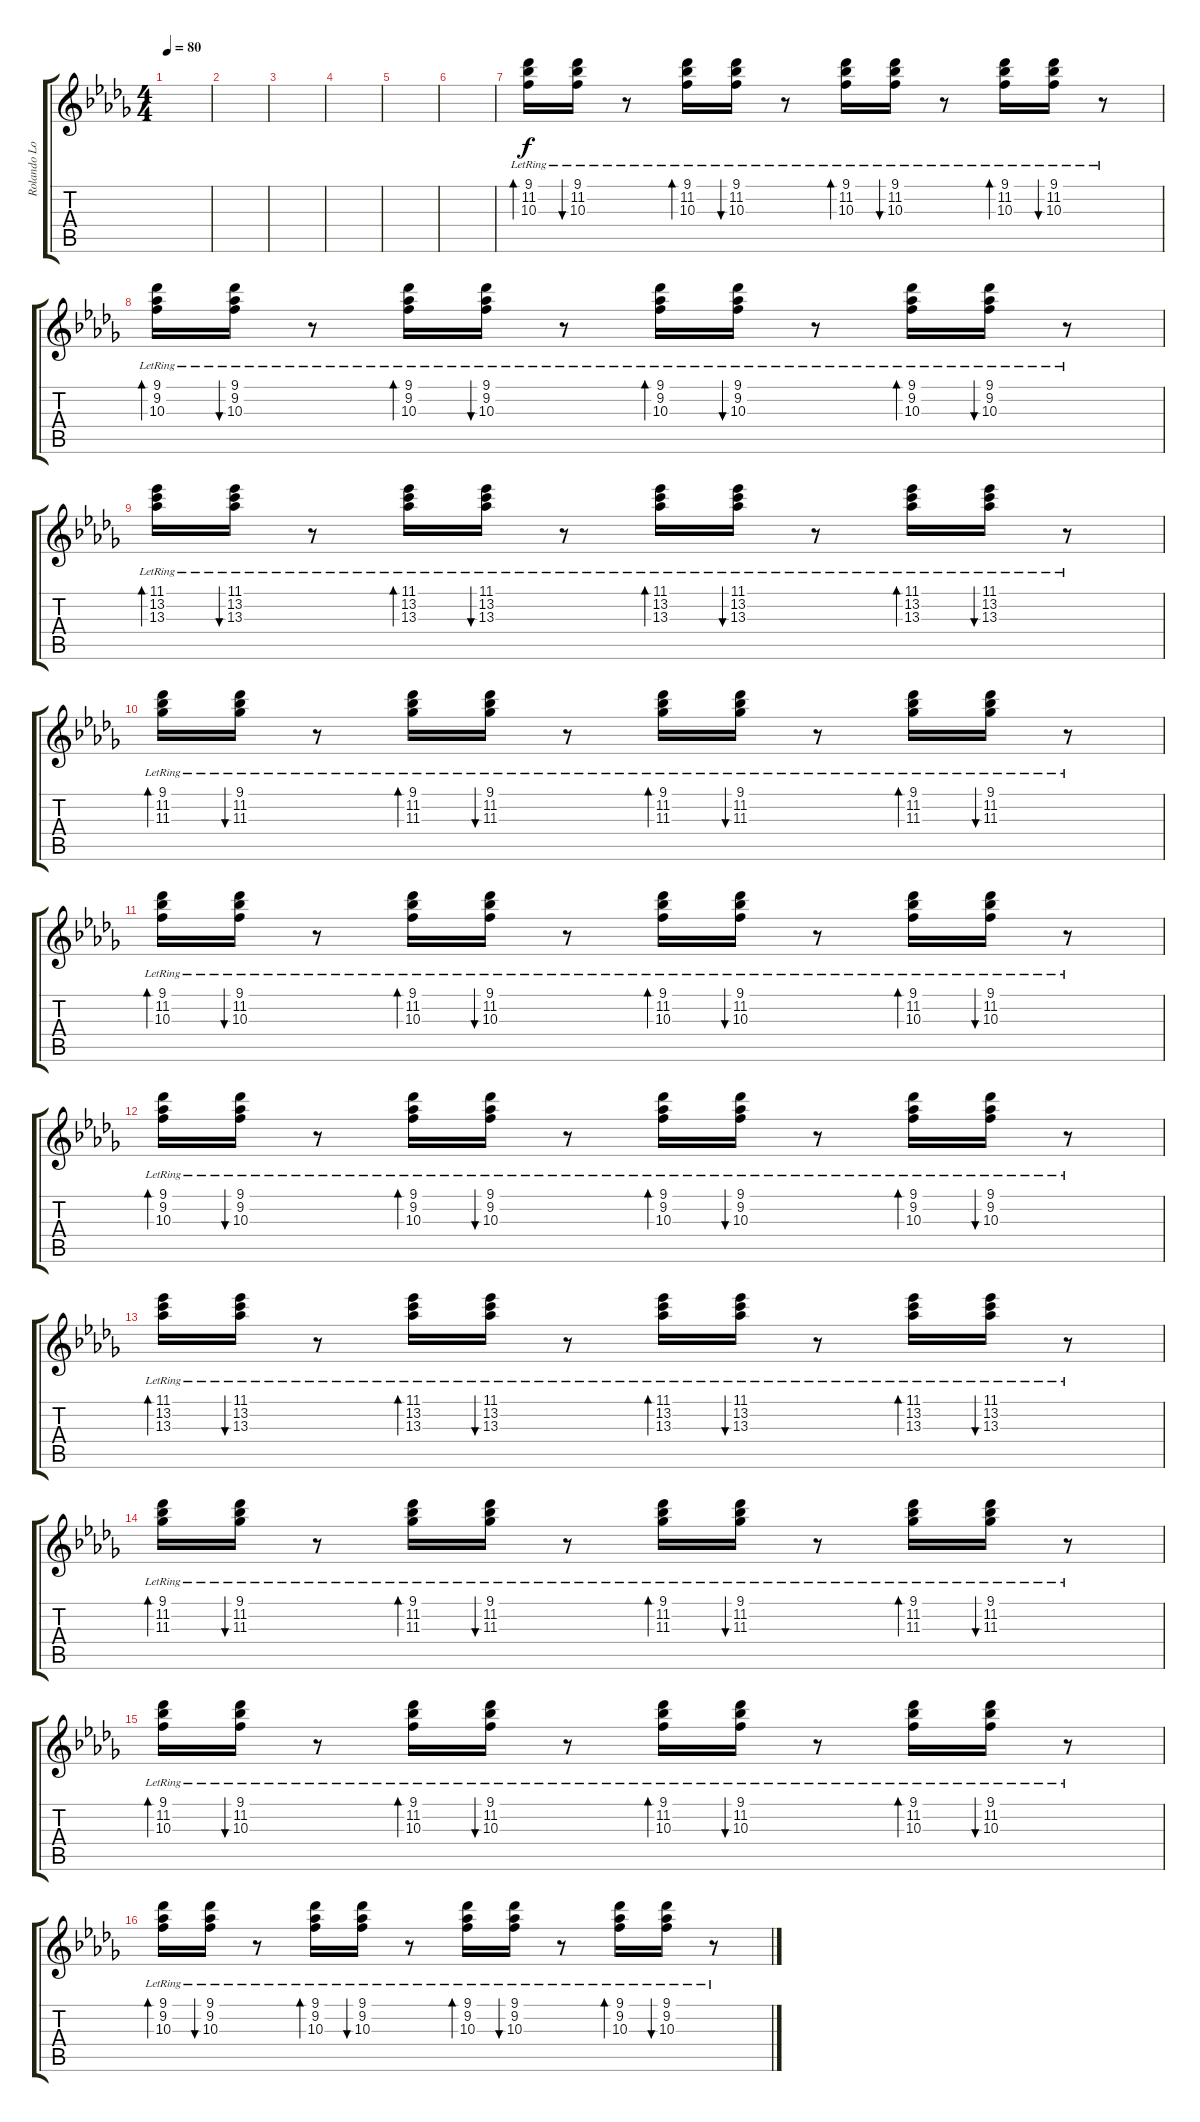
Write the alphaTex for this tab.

\track ("Rolando Lopez" "Rolando Lo") {instrument overdrivenguitar}
\staff {score tabs}
\tuning (E4 B3 G3 D3 A2 E2) {hide}
\ts (4 4)
\tempo 80
\clef g2
\ks bbminor
|
|
|
|
|
|
(9.1{lr} 11.2{lr} 10.3{lr}).16{bd 60} (9.1{lr} 11.2{lr} 10.3{lr}).16{bu 60} r.8 (9.1{lr} 11.2{lr} 10.3{lr}).16{bd 60} (9.1{lr} 11.2{lr} 10.3{lr}).16{bu 60} r.8 (9.1{lr} 11.2{lr} 10.3{lr}).16{bd 60} (9.1{lr} 11.2{lr} 10.3{lr}).16{bu 60} r.8 (9.1{lr} 11.2{lr} 10.3{lr}).16{bd 60} (9.1{lr} 11.2{lr} 10.3{lr}).16{bu 60} r.8 |
(9.1{lr} 9.2{lr} 10.3{lr}).16{bd 60} (9.1{lr} 9.2{lr} 10.3{lr}).16{bu 60} r.8 (9.1{lr} 9.2{lr} 10.3{lr}).16{bd 60} (9.1{lr} 9.2{lr} 10.3{lr}).16{bu 60} r.8 (9.1{lr} 9.2{lr} 10.3{lr}).16{bd 60} (9.1{lr} 9.2{lr} 10.3{lr}).16{bu 60} r.8 (9.1{lr} 9.2{lr} 10.3{lr}).16{bd 60} (9.1{lr} 9.2{lr} 10.3{lr}).16{bu 60} r.8 |
(11.1{lr} 13.2{lr} 13.3{lr}).16{bd 60} (11.1{lr} 13.2{lr} 13.3{lr}).16{bu 60} r.8 (11.1{lr} 13.2{lr} 13.3{lr}).16{bd 60} (11.1{lr} 13.2{lr} 13.3{lr}).16{bu 60} r.8 (11.1{lr} 13.2{lr} 13.3{lr}).16{bd 60} (11.1{lr} 13.2{lr} 13.3{lr}).16{bu 60} r.8 (11.1{lr} 13.2{lr} 13.3{lr}).16{bd 60} (11.1{lr} 13.2{lr} 13.3{lr}).16{bu 60} r.8 |
(9.1{lr} 11.2{lr} 11.3{lr}).16{bd 60} (9.1{lr} 11.2{lr} 11.3{lr}).16{bu 60} r.8 (9.1{lr} 11.2{lr} 11.3{lr}).16{bd 60} (9.1{lr} 11.2{lr} 11.3{lr}).16{bu 60} r.8 (9.1{lr} 11.2{lr} 11.3{lr}).16{bd 60} (9.1{lr} 11.2{lr} 11.3{lr}).16{bu 60} r.8 (9.1{lr} 11.2{lr} 11.3{lr}).16{bd 60} (9.1{lr} 11.2{lr} 11.3{lr}).16{bu 60} r.8 |
(9.1{lr} 11.2{lr} 10.3{lr}).16{bd 60} (9.1{lr} 11.2{lr} 10.3{lr}).16{bu 60} r.8 (9.1{lr} 11.2{lr} 10.3{lr}).16{bd 60} (9.1{lr} 11.2{lr} 10.3{lr}).16{bu 60} r.8 (9.1{lr} 11.2{lr} 10.3{lr}).16{bd 60} (9.1{lr} 11.2{lr} 10.3{lr}).16{bu 60} r.8 (9.1{lr} 11.2{lr} 10.3{lr}).16{bd 60} (9.1{lr} 11.2{lr} 10.3{lr}).16{bu 60} r.8 |
(9.1{lr} 9.2{lr} 10.3{lr}).16{bd 60} (9.1{lr} 9.2{lr} 10.3{lr}).16{bu 60} r.8 (9.1{lr} 9.2{lr} 10.3{lr}).16{bd 60} (9.1{lr} 9.2{lr} 10.3{lr}).16{bu 60} r.8 (9.1{lr} 9.2{lr} 10.3{lr}).16{bd 60} (9.1{lr} 9.2{lr} 10.3{lr}).16{bu 60} r.8 (9.1{lr} 9.2{lr} 10.3{lr}).16{bd 60} (9.1{lr} 9.2{lr} 10.3{lr}).16{bu 60} r.8 |
(11.1{lr} 13.2{lr} 13.3{lr}).16{bd 60} (11.1{lr} 13.2{lr} 13.3{lr}).16{bu 60} r.8 (11.1{lr} 13.2{lr} 13.3{lr}).16{bd 60} (11.1{lr} 13.2{lr} 13.3{lr}).16{bu 60} r.8 (11.1{lr} 13.2{lr} 13.3{lr}).16{bd 60} (11.1{lr} 13.2{lr} 13.3{lr}).16{bu 60} r.8 (11.1{lr} 13.2{lr} 13.3{lr}).16{bd 60} (11.1{lr} 13.2{lr} 13.3{lr}).16{bu 60} r.8 |
(9.1{lr} 11.2{lr} 11.3{lr}).16{bd 60} (9.1{lr} 11.2{lr} 11.3{lr}).16{bu 60} r.8 (9.1{lr} 11.2{lr} 11.3{lr}).16{bd 60} (9.1{lr} 11.2{lr} 11.3{lr}).16{bu 60} r.8 (9.1{lr} 11.2{lr} 11.3{lr}).16{bd 60} (9.1{lr} 11.2{lr} 11.3{lr}).16{bu 60} r.8 (9.1{lr} 11.2{lr} 11.3{lr}).16{bd 60} (9.1{lr} 11.2{lr} 11.3{lr}).16{bu 60} r.8 |
(9.1{lr} 11.2{lr} 10.3{lr}).16{bd 60} (9.1{lr} 11.2{lr} 10.3{lr}).16{bu 60} r.8 (9.1{lr} 11.2{lr} 10.3{lr}).16{bd 60} (9.1{lr} 11.2{lr} 10.3{lr}).16{bu 60} r.8 (9.1{lr} 11.2{lr} 10.3{lr}).16{bd 60} (9.1{lr} 11.2{lr} 10.3{lr}).16{bu 60} r.8 (9.1{lr} 11.2{lr} 10.3{lr}).16{bd 60} (9.1{lr} 11.2{lr} 10.3{lr}).16{bu 60} r.8 |
(9.1{lr} 9.2{lr} 10.3{lr}).16{bd 60} (9.1{lr} 9.2{lr} 10.3{lr}).16{bu 60} r.8 (9.1{lr} 9.2{lr} 10.3{lr}).16{bd 60} (9.1{lr} 9.2{lr} 10.3{lr}).16{bu 60} r.8 (9.1{lr} 9.2{lr} 10.3{lr}).16{bd 60} (9.1{lr} 9.2{lr} 10.3{lr}).16{bu 60} r.8 (9.1{lr} 9.2{lr} 10.3{lr}).16{bd 60} (9.1{lr} 9.2{lr} 10.3{lr}).16{bu 60} r.8
